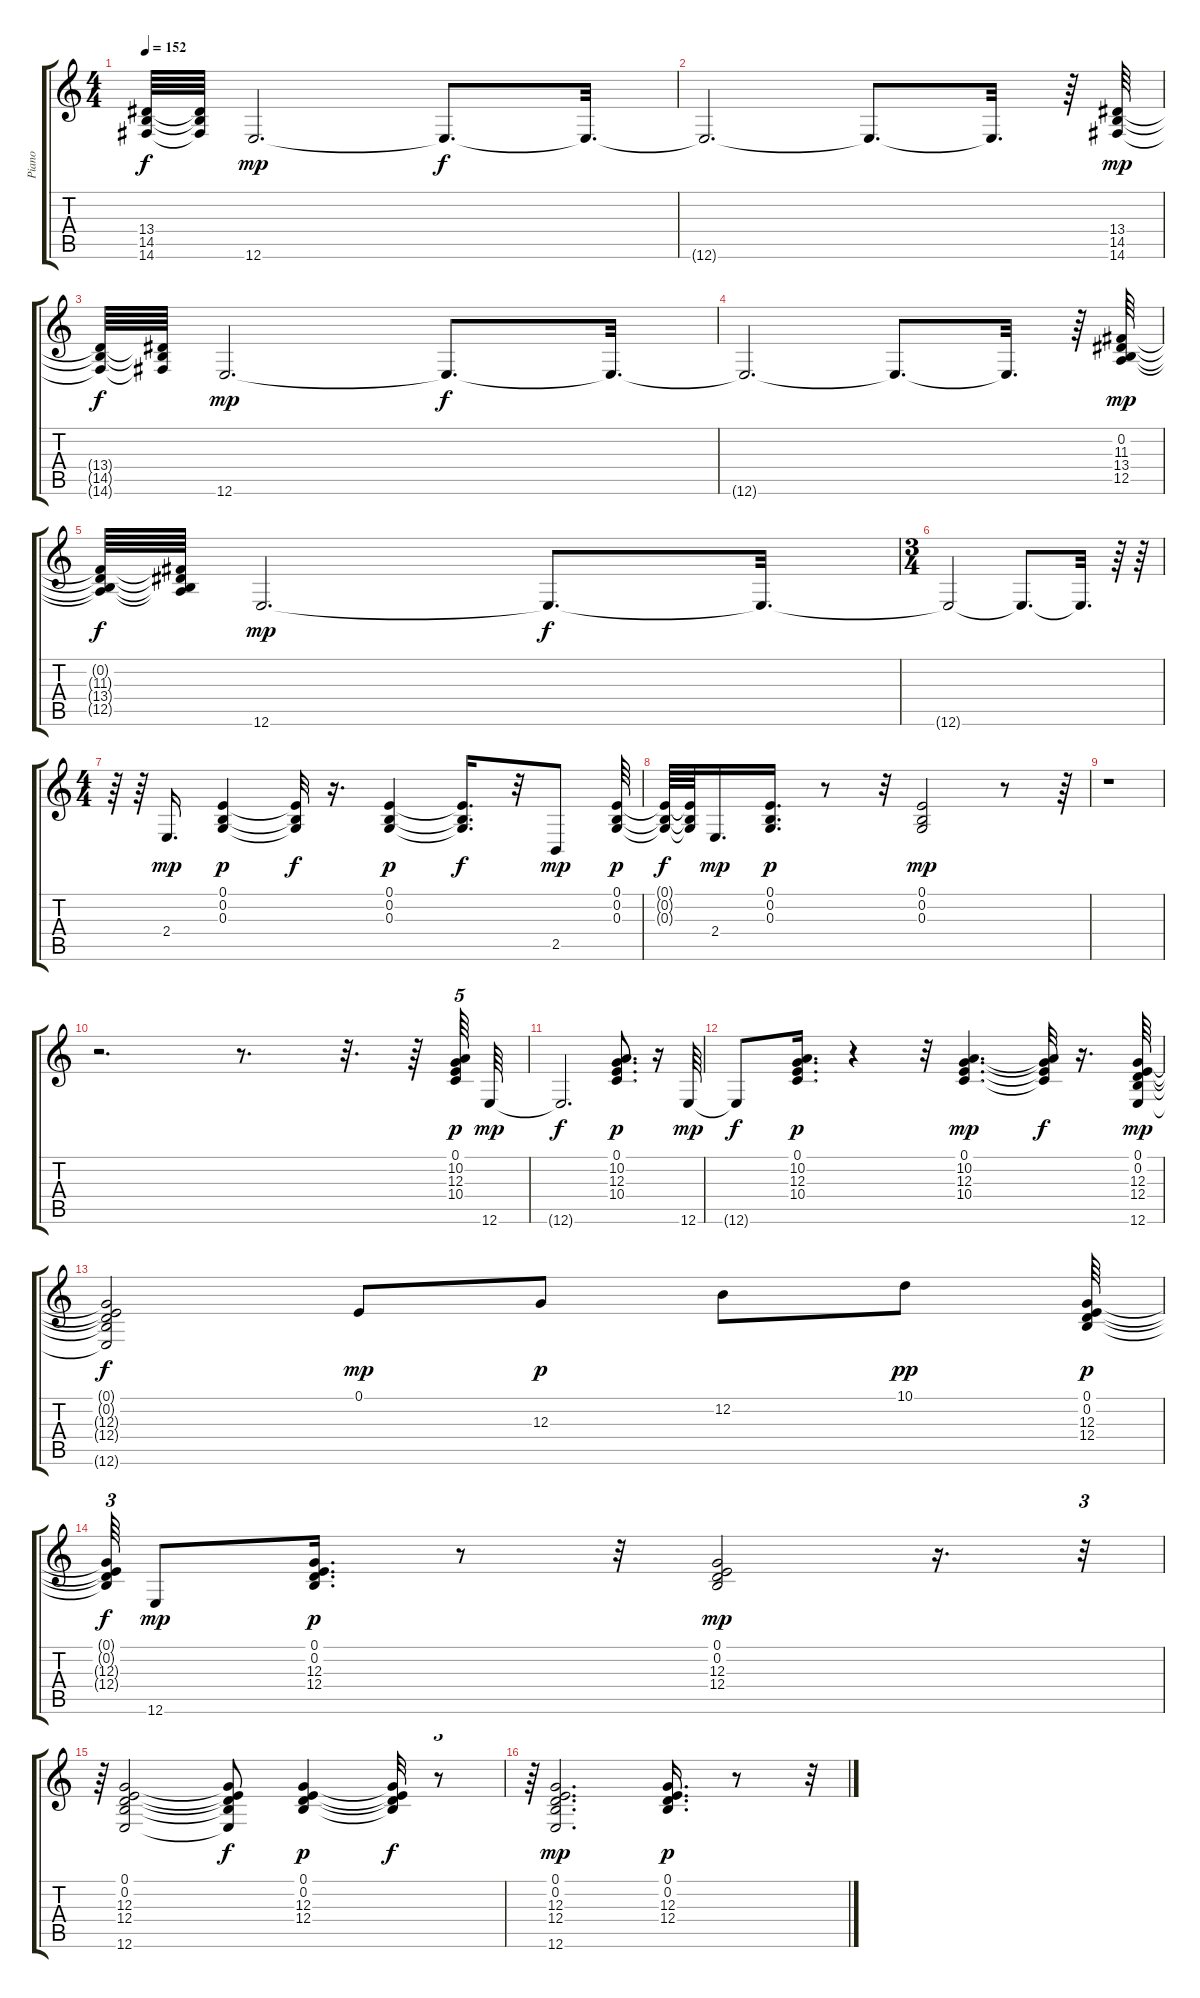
\track ("Piano   " "Piano   ") {instrument electricpiano1}
\staff {score tabs}
\tuning (E4 B3 G3 D3 A2 E2) {hide}
\ts (4 4)
\tempo 152
\clef g2
\ks c
(13.4{t} 14.5{t} 14.6{t}).64{dy f} (13.4{t} 14.5{t} 14.6{t}).64 12.6.2{d dy mp} 12.6{t}.8{d dy f} 12.6{t}.32{d} |
12.6{t}.2{d} 12.6{t}.8{d} 12.6{t}.32{d} r.64 (13.4 14.5 14.6).64{dy mp} |
(13.4{t} 14.5{t} 14.6{t}).64{dy f} (13.4{t} 14.5{t} 14.6{t}).64 12.6.2{d dy mp} 12.6{t}.8{d dy f} 12.6{t}.32{d} |
12.6{t}.2{d} 12.6{t}.8{d} 12.6{t}.32{d} r.64 (0.2 11.3 13.4 12.5).64{dy mp} |
(0.2{t} 11.3{t} 13.4{t} 12.5{t}).64{dy f} (0.2{t} 11.3{t} 13.4{t} 12.5{t}).64 12.6.2{d dy mp} 12.6{t}.8{d dy f} 12.6{t}.32{d} |
\ts (3 4)
12.6{t}.2 12.6{t}.8{d} 12.6{t}.32{d} r.64 r.64 |
\ts (4 4)
r.64 r.64 2.4.16{d dy mp} (0.1 0.2 0.3).4{dy p} (0.1{t} 0.2{t} 0.3{t}).32{dy f} r.16{d} (0.1 0.2 0.3).4{dy p} (0.1{t} 0.2{t} 0.3{t}).16{d dy f} r.32 2.5.8{dy mp} (0.1 0.2 0.3).64{dy p} |
(0.1{t} 0.2{t} 0.3{t}).64{dy f} (0.1{t} 0.2{t} 0.3{t}).64 2.4.16{d dy mp} (0.1 0.2 0.3).16{d dy p} r.8 r.32 (0.1 0.2 0.3).2{dy mp} r.8 r.64 |
r.1 |
r.2{d} r.8{d} r.32{d} r.64 (0.1 10.2 12.3 10.4).64{tu (5 4) dy p} 12.6.64{dy mp} |
12.6{t}.2{d dy f} (0.1 10.2 12.3 10.4).8{d dy p} r.16 12.6.64{dy mp} |
12.6{t}.8{dy f} (0.1 10.2 12.3 10.4).16{d dy p} r.4 r.32 (0.1 10.2 12.3 10.4).4{d dy mp} (0.1{t} 10.2{t} 12.3{t} 10.4{t}).32{dy f} r.16{d} (0.1 0.2 12.3 12.4 12.6).64{dy mp} |
(0.1{t} 0.2{t} 12.3{t} 12.4{t} 12.6{t}).2{dy f} 0.1.8{dy mp} 12.3.8{dy p} 12.2.8 10.1.8{dy pp} (0.1 0.2 12.3 12.4).64{dy p} |
(0.1{t} 0.2{t} 12.3{t} 12.4{t}).64{tu (3 2) dy f} 12.6.8{dy mp} (0.1 0.2 12.3 12.4).16{d dy p} r.8 r.32 (0.1 0.2 12.3 12.4).2{dy mp} r.16{d} r.32{tu (3 2)} |
r.64{tu (3 2)} (0.1 0.2 12.3 12.4 12.6).2 (0.1{t} 0.2{t} 12.3{t} 12.4{t} 12.6{t}).8{dy f} (0.1 0.2 12.3 12.4).4{dy p} (0.1{t} 0.2{t} 12.3{t} 12.4{t}).32{dy f} r.8{tu (3 2)} |
r.64{tu (3 2)} (0.1 0.2 12.3 12.4 12.6).2{d dy mp} (0.1 0.2 12.3 12.4).16{d dy p} r.8 r.32{tu (3 2)}
